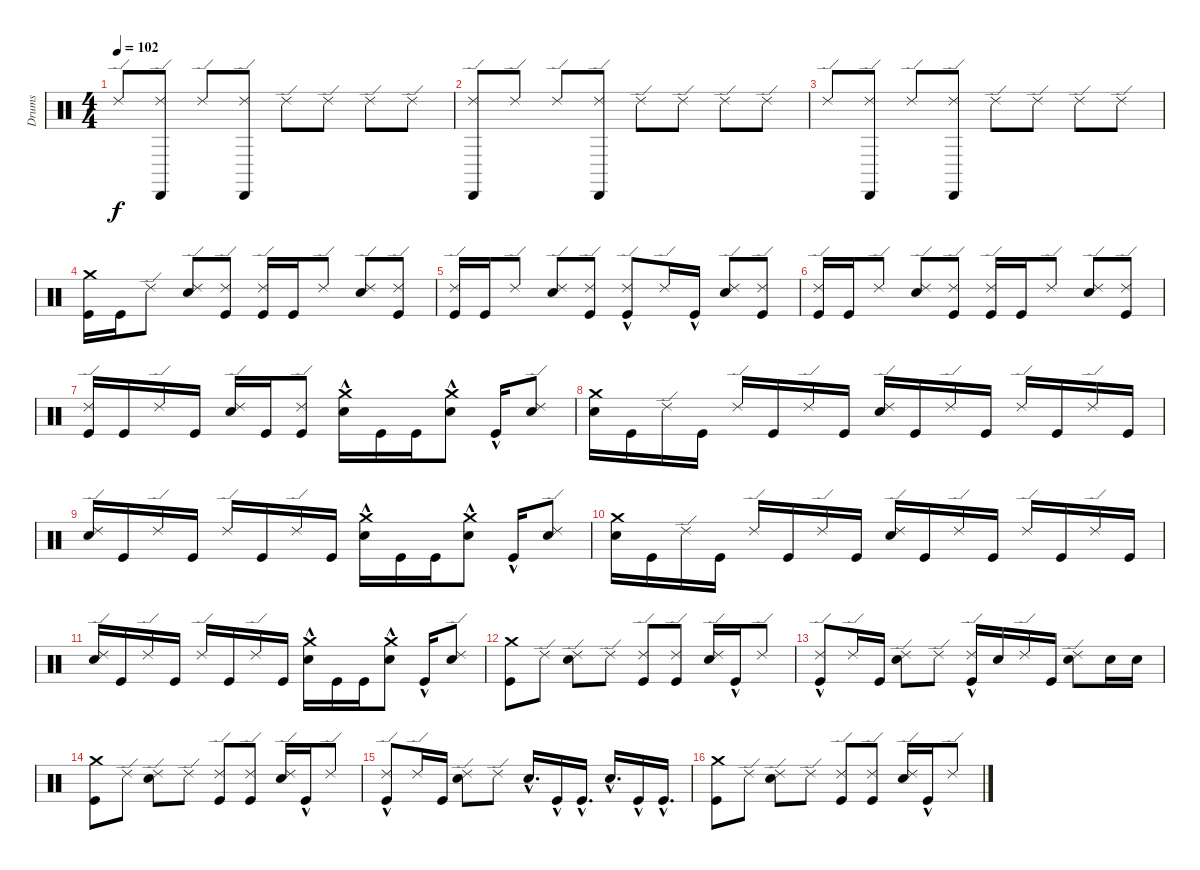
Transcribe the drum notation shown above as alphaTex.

\track ("Drums" "Drums") {instrument percussion}
\staff {score}
\articulation defaults
\ts (4 4)
\tempo 102
\clef neutral
\ks c "Ride (edge) 2".8{dy f}
("Cabasa (hit)" "Ride (edge) 2").8 "Ride (edge) 2".8 ("Cabasa (hit)" "Ride (edge) 2").8 "Ride (edge) 2".8 "Ride (edge) 2".8 "Ride (edge) 2".8 "Ride (edge) 2".8 |
("Cabasa (hit)" "Ride (edge) 2").8 "Ride (edge) 2".8 "Ride (edge) 2".8 ("Cabasa (hit)" "Ride (edge) 2").8 "Ride (edge) 2".8 "Ride (edge) 2".8 "Ride (edge) 2".8 "Ride (edge) 2".8 |
"Ride (edge) 2".8 ("Cabasa (hit)" "Ride (edge) 2").8 "Ride (edge) 2".8 ("Cabasa (hit)" "Ride (edge) 2").8 "Ride (edge) 2".8 "Ride (edge) 2".8 "Ride (edge) 2".8 "Ride (edge) 2".8 |
("Kick (hit)" "Crash medium (hit)").16 "Kick (hit)".16 "Ride (edge) 2".8 ("Electric Snare (hit)" "Ride (edge) 2").8 ("Kick (hit)" "Ride (edge) 2").8 ("Ride (edge) 2" "Kick (hit)").16 "Kick (hit)".16 "Ride (edge) 2".8 ("Electric Snare (hit)" "Ride (edge) 2").8 ("Kick (hit)" "Ride (edge) 2").8 |
("Kick (hit)" "Ride (edge) 2").16 "Kick (hit)".16 "Ride (edge) 2".8 ("Electric Snare (hit)" "Ride (edge) 2").8 ("Kick (hit)" "Ride (edge) 2").8 ("Kick (hit)"{hac} "Ride (edge) 2").8 "Ride (edge) 2".16 "Kick (hit)"{hac}.16 ("Electric Snare (hit)" "Ride (edge) 2").8 ("Kick (hit)" "Ride (edge) 2").8 |
("Kick (hit)" "Ride (edge) 2").16 "Kick (hit)".16 "Ride (edge) 2".8 ("Electric Snare (hit)" "Ride (edge) 2").8 ("Kick (hit)" "Ride (edge) 2").8 ("Kick (hit)" "Ride (edge) 2").16 "Kick (hit)".16 "Ride (edge) 2".8 ("Electric Snare (hit)" "Ride (edge) 2").8 ("Kick (hit)" "Ride (edge) 2").8 |
("Kick (hit)" "Ride (edge) 2").16 "Kick (hit)".16 "Ride (edge) 2".16 "Kick (hit)".16 ("Electric Snare (hit)" "Ride (edge) 2").16 "Kick (hit)".16 ("Kick (hit)" "Ride (edge) 2").8 ("Electric Snare (hit)"{hac} "Crash medium (hit)"{hac}).16 "Kick (hit)".16 "Kick (hit)".16 ("Electric Snare (hit)"{hac} "Crash medium (hit)"{hac}).8 "Kick (hit)"{hac}.16 ("Electric Snare (hit)" "Ride (edge) 2").8 |
("Electric Snare (hit)" "Crash medium (hit)").16 "Kick (hit)".16 "Ride (edge) 2".16 "Kick (hit)".16 "Ride (edge) 2".16 "Kick (hit)".16 "Ride (edge) 2".16 "Kick (hit)".16 ("Electric Snare (hit)" "Ride (edge) 2").16 "Kick (hit)".16 "Ride (edge) 2".16 "Kick (hit)".16 "Ride (edge) 2".16 "Kick (hit)".16 "Ride (edge) 2".16 "Kick (hit)".16 |
("Electric Snare (hit)" "Ride (edge) 2").16 "Kick (hit)".16 "Ride (edge) 2".16 "Kick (hit)".16 "Ride (edge) 2".16 "Kick (hit)".16 "Ride (edge) 2".16 "Kick (hit)".16 ("Electric Snare (hit)"{hac} "Crash medium (hit)"{hac}).16 "Kick (hit)".16 "Kick (hit)".16 ("Electric Snare (hit)"{hac} "Crash medium (hit)"{hac}).8 "Kick (hit)"{hac}.16 ("Electric Snare (hit)" "Ride (edge) 2").8 |
("Electric Snare (hit)" "Crash medium (hit)").16 "Kick (hit)".16 "Ride (edge) 2".16 "Kick (hit)".16 "Ride (edge) 2".16 "Kick (hit)".16 "Ride (edge) 2".16 "Kick (hit)".16 ("Electric Snare (hit)" "Ride (edge) 2").16 "Kick (hit)".16 "Ride (edge) 2".16 "Kick (hit)".16 "Ride (edge) 2".16 "Kick (hit)".16 "Ride (edge) 2".16 "Kick (hit)".16 |
("Electric Snare (hit)" "Ride (edge) 2").16 "Kick (hit)".16 "Ride (edge) 2".16 "Kick (hit)".16 "Ride (edge) 2".16 "Kick (hit)".16 "Ride (edge) 2".16 "Kick (hit)".16 ("Electric Snare (hit)"{hac} "Crash medium (hit)"{hac}).16 "Kick (hit)".16 "Kick (hit)".16 ("Electric Snare (hit)"{hac} "Crash medium (hit)"{hac}).8 "Kick (hit)"{hac}.16 ("Electric Snare (hit)" "Ride (edge) 2").8 |
("Kick (hit)" "Crash medium (hit)").8 "Ride (edge) 2".8 ("Electric Snare (hit)" "Ride (edge) 2").8 "Ride (edge) 2".8 ("Kick (hit)" "Ride (edge) 2").8 ("Kick (hit)" "Ride (edge) 2").8 ("Electric Snare (hit)" "Ride (edge) 2").16 "Kick (hit)"{hac}.16 "Ride (edge) 2".8 |
("Kick (hit)"{hac} "Ride (edge) 2").8 "Ride (edge) 2".16 "Kick (hit)".16 ("Electric Snare (hit)" "Ride (edge) 2").8 "Ride (edge) 2".8 ("Kick (hit)"{hac} "Ride (edge) 2").16 "Electric Snare (hit)".16 "Ride (edge) 2".16 "Kick (hit)".16 ("Electric Snare (hit)" "Ride (edge) 2").8 "Electric Snare (hit)".16 "Electric Snare (hit)".16 |
("Kick (hit)" "Crash medium (hit)").8 "Ride (edge) 2".8 ("Electric Snare (hit)" "Ride (edge) 2").8 "Ride (edge) 2".8 ("Kick (hit)" "Ride (edge) 2").8 ("Kick (hit)" "Ride (edge) 2").8 ("Electric Snare (hit)" "Ride (edge) 2").16 "Kick (hit)"{hac}.16 "Ride (edge) 2".8 |
("Kick (hit)"{hac} "Ride (edge) 2").8 "Ride (edge) 2".16 "Kick (hit)".16 ("Electric Snare (hit)" "Ride (edge) 2").8 "Ride (edge) 2".8 "Electric Snare (hit)"{hac}.16{d} "Kick (hit)"{hac}.16 "Kick (hit)"{hac}.16{d} "Electric Snare (hit)"{hac}.16{d} "Kick (hit)"{hac}.16 "Kick (hit)"{hac}.16{d} |
("Kick (hit)" "Crash medium (hit)").8 "Ride (edge) 2".8 ("Electric Snare (hit)" "Ride (edge) 2").8 "Ride (edge) 2".8 ("Kick (hit)" "Ride (edge) 2").8 ("Kick (hit)" "Ride (edge) 2").8 ("Electric Snare (hit)" "Ride (edge) 2").16 "Kick (hit)"{hac}.16 "Ride (edge) 2".8
